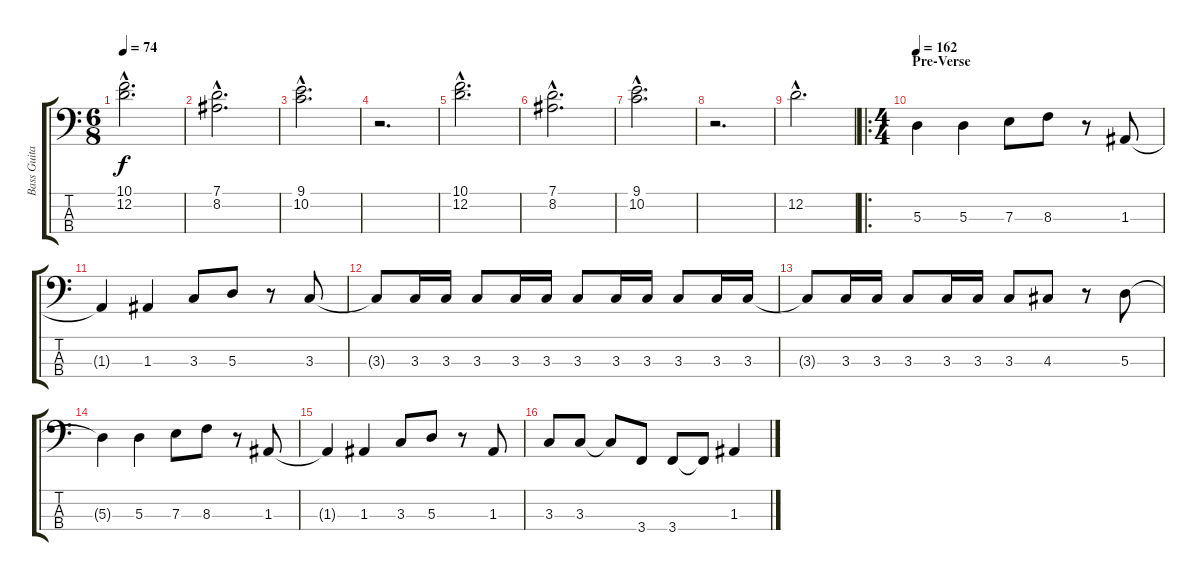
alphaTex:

\track ("Bass Guitar" "Bass Guita") {instrument electricbasspick}
\staff {score tabs}
\tuning (G2 D2 A1 D1) {hide}
\ts (6 8)
\tempo 74
\clef f4
\ks c
(10.1{hac} 12.2{hac}).2{d dy f} |
(7.1{hac} 8.2{hac}).2{d} |
(9.1{hac} 10.2{hac}).2{d} |
r.2{d} |
(10.1{hac} 12.2{hac}).2{d} |
(7.1{hac} 8.2{hac}).2{d} |
(9.1{hac} 10.2{hac}).2{d} |
r.2{d} |
12.2{hac}.2{d} |
\ro
\ts (4 4)
\section ("" "Pre-Verse")
\tempo 162
5.3.4 5.3.4 7.3.8 8.3.8 r.8 1.3.8 |
1.3{t}.4 1.3.4 3.3.8 5.3.8 r.8 3.3.8 |
3.3{t}.8 3.3.16 3.3.16 3.3.8 3.3.16 3.3.16 3.3.8 3.3.16 3.3.16 3.3.8 3.3.16 3.3.16 |
3.3{t}.8 3.3.16 3.3.16 3.3.8 3.3.16 3.3.16 3.3.8 4.3.8 r.8 5.3.8 |
5.3{t}.4 5.3.4 7.3.8 8.3.8 r.8 1.3.8 |
1.3{t}.4 1.3.4 3.3.8 5.3.8 r.8 1.3.8 |
3.3.8 3.3.8 3.3{t}.8 3.4.8 3.4.8 3.4{t}.8 1.3.4
